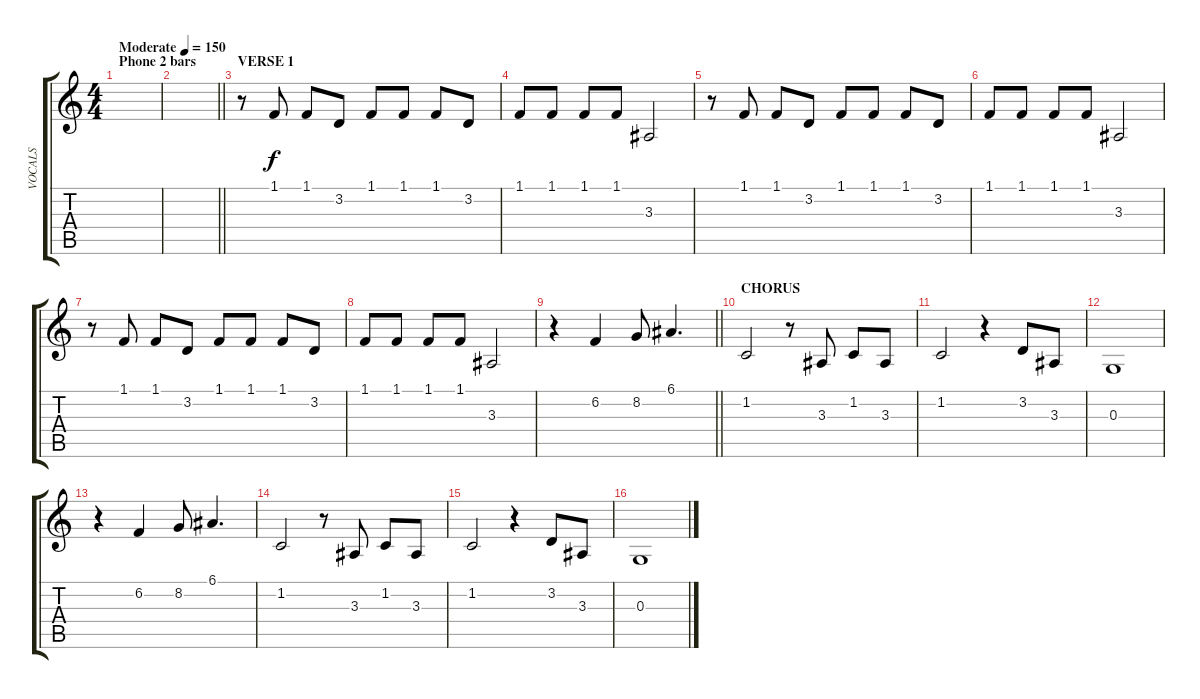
\track ("VOCALS" "VOCALS") {solo instrument viola}
\staff {score tabs}
\tuning (E4 B3 G3 D3 A2 E2) {hide}
\ts (4 4)
\section ("" "Phone 2 bars")
\tempo (150 "Moderate")
\clef g2
\ks c
|
\barLineRight lightlight
|
\section ("" "VERSE 1")
r.8 1.1.8 1.1.8 3.2.8 1.1.8 1.1.8 1.1.8 3.2.8 |
1.1.8 1.1.8 1.1.8 1.1.8 3.3.2 |
r.8 1.1.8 1.1.8 3.2.8 1.1.8 1.1.8 1.1.8 3.2.8 |
1.1.8 1.1.8 1.1.8 1.1.8 3.3.2 |
r.8 1.1.8 1.1.8 3.2.8 1.1.8 1.1.8 1.1.8 3.2.8 |
1.1.8 1.1.8 1.1.8 1.1.8 3.3.2 |
\barLineRight lightlight
r.4 6.2.4 8.2.8 6.1.4{d} |
\section ("" "CHORUS")
1.2.2 r.8 3.3.8 1.2.8 3.3.8 |
1.2.2 r.4 3.2.8 3.3.8 |
0.3.1 |
r.4 6.2.4 8.2.8 6.1.4{d} |
1.2.2 r.8 3.3.8 1.2.8 3.3.8 |
1.2.2 r.4 3.2.8 3.3.8 |
0.3.1
